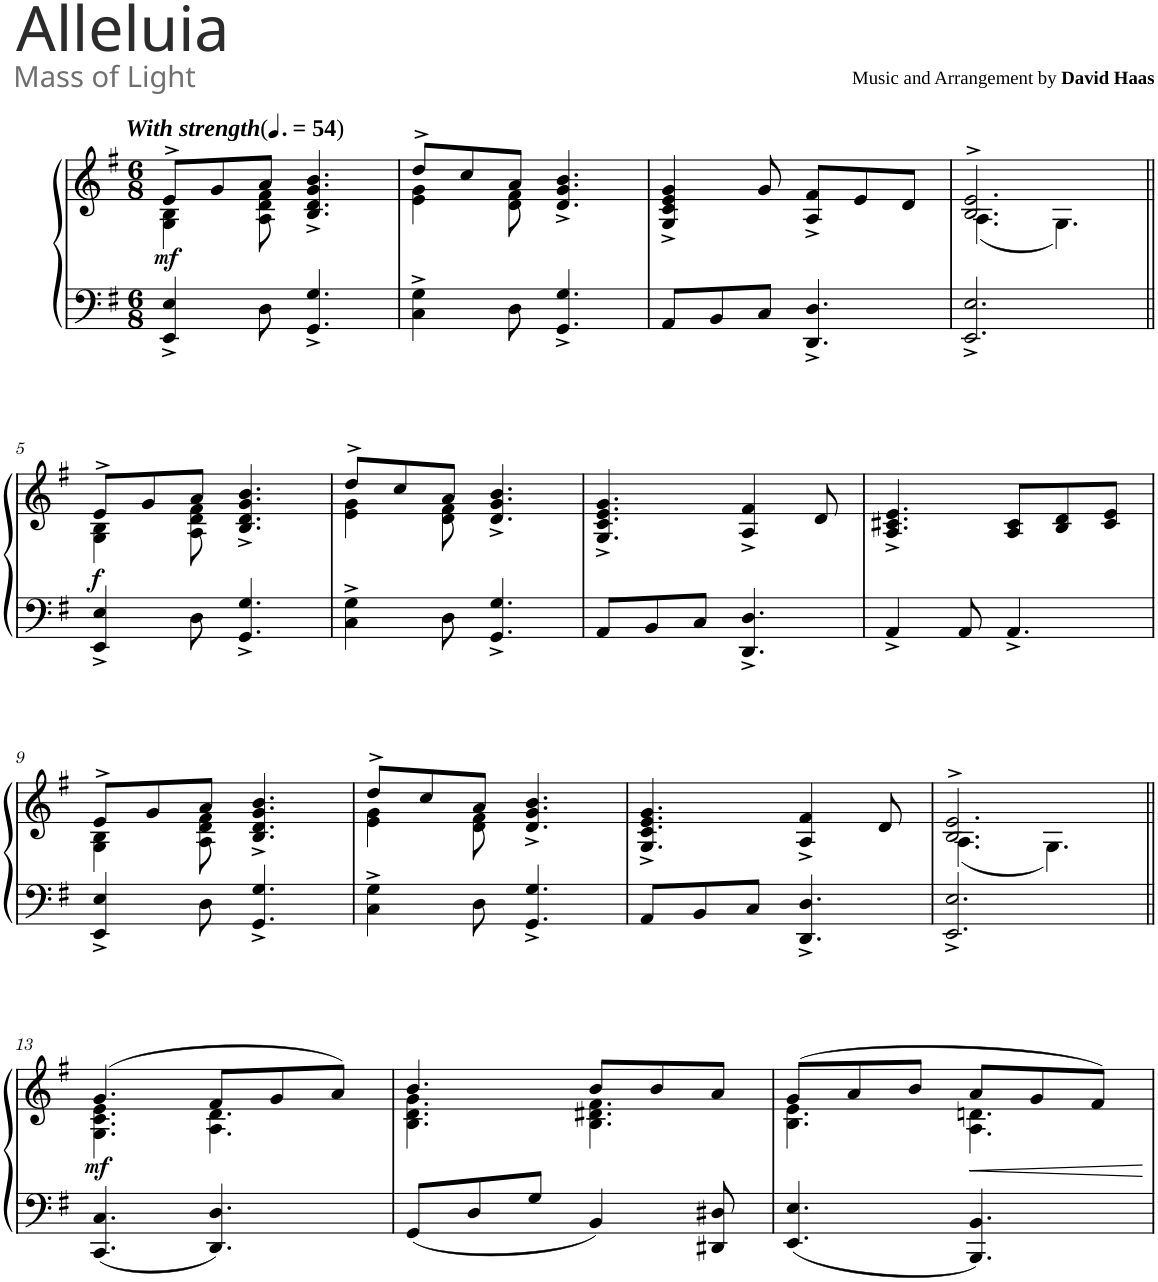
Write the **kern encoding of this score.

**kern	**kern	**dynam
*part1	*part1	*part1
*staff2	*staff1	*staff1/2
*I"Piano	*	*
*I'Pno.	*	*
*clefF4	*clefG2	*
*k[f#]	*k[f#]	*
*M6/8	*M6/8	*
*MM81	*MM81	*
=1	=1	=1
*	*^	*
!	!LO:TX:a:Bi:t=With strength	!	!
!	!	!	!LO:DY:b
4EE/^ 4E/^	8e^/L	4G\ 4B\	mf
.	8g/	.	.
8D\	8a/J	8A\ 8d\ 8f#\	.
4.GG/^ 4.G/^	4.B/^ 4.d/^ 4.g/^ 4.b/^	4.ryy	.
=2	=2	=2	=2
4C\^ 4G\^	8dd^/L	4e\ 4g\	.
.	8cc/	.	.
8D\	8a/J	8d\ 8f#\	.
4.GG/^ 4.G/^	4.d/^ 4.g/^ 4.b/^	4.ryy	.
*	*v	*v	*
=3	=3	=3
8AA/L	4G/^ 4c/^ 4e/^ 4g/^	.
8BB/	.	.
8C/J	8g/	.
4.DD/^ 4.D/^	8A/^ 8f#/^L	.
.	8e/	.
.	8d/J	.
=4	=4	=4
*	*^	*
2.EE/^ 2.E/^	2.B/^ 2.e/^	(4.A\	.
.	.	4.G\)	.
!!LO:LB:g=z	!!
=5||	=5||	=5||	=5||
!	!	!	!LO:DY:b
4EE/^ 4E/^	8e^/L	4G\ 4B\	f
.	8g/	.	.
8D\	8a/J	8A\ 8d\ 8f#\	.
4.GG/^ 4.G/^	4.B/^ 4.d/^ 4.g/^ 4.b/^	4.ryy	.
=6	=6	=6	=6
4C\^ 4G\^	8dd^/L	4e\ 4g\	.
.	8cc/	.	.
8D\	8a/J	8d\ 8f#\	.
4.GG/^ 4.G/^	4.d/^ 4.g/^ 4.b/^	4.ryy	.
*	*v	*v	*
=7	=7	=7
8AA/L	4.G/^ 4.c/^ 4.e/^ 4.g/^	.
8BB/	.	.
8C/J	.	.
4.DD/^ 4.D/^	4A/^ 4f#/^	.
.	8d/	.
=8	=8	=8
4AA^/	4.A/^ 4.c#X/^ 4.e/^	.
8AA/	.	.
4.AA^/	8A/ 8c#/L	.
.	8B/ 8d/	.
.	8c#/ 8e/J	.
!!LO:LB:g=z
=9	=9	=9
*	*^	*
4EE/^ 4E/^	8e^/L	4G\ 4B\	.
.	8g/	.	.
8D\	8a/J	8A\ 8d\ 8f#\	.
4.GG/^ 4.G/^	4.B/^ 4.d/^ 4.g/^ 4.b/^	4.ryy	.
=10	=10	=10	=10
4C\^ 4G\^	8dd^/L	4e\ 4g\	.
.	8cc/	.	.
8D\	8a/J	8d\ 8f#\	.
4.GG/^ 4.G/^	4.d/^ 4.g/^ 4.b/^	4.ryy	.
*	*v	*v	*
=11	=11	=11
8AA/L	4.G/^ 4.c/^ 4.e/^ 4.g/^	.
8BB/	.	.
8C/J	.	.
4.DD/^ 4.D/^	4A/^ 4f#/^	.
.	8d/	.
=12	=12	=12
*	*^	*
2.EE/^ 2.E/^	2.B/^ 2.e/^	(4.A\	.
.	.	4.G\)	.
!!LO:LB:g=z	!!
=13||	=13||	=13||	=13||
!	!	!	!LO:DY:b
4.CC/ 4.C/	(4.g/	4.G\ 4.c\ 4.e\	mf
4.DD/ 4.D/	8f#/L	4.A\ 4.d\	.
.	8g/	.	.
.	8a/J)	.	.
=14	=14	=14	=14
8GG/L	4.b/	4.B\ 4.d\ 4.g\	.
8D/	.	.	.
8G/J	.	.	.
4BB/	8b/L	4.B\ 4.d#X\ 4.f#\	.
.	8b/	.	.
8DD#X/ 8D#X/	8a/J	.	.
=15	=15	=15	=15
4.EE/ 4.E/	(8g/L	4.B\ 4.e\	.
.	8a/	.	.
.	8b/J	.	.
!	!	!	!LO:HP:b
4.BBB/ 4.BB/	8a/L	4.A\ 4.dn\	<
.	8g/	.	.
.	8f#/J)	.	.
*	*v	*v	*
.	.	[
=	=	=
*-	*-	*-
